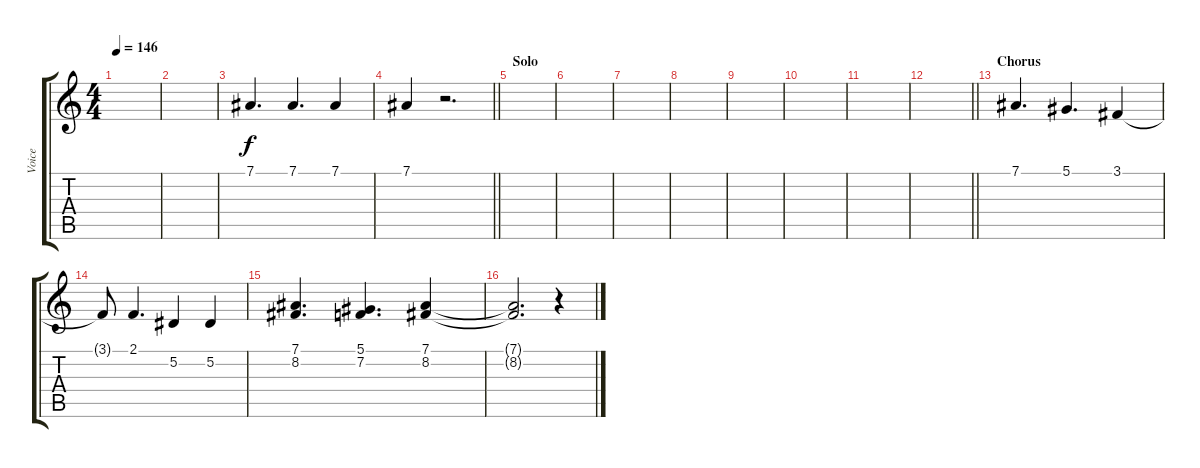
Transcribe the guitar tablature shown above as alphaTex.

\track ("Voice" "Voice") {instrument oboe}
\staff {score tabs}
\tuning (Eb4 Bb3 Gb3 Db3 Ab2 Eb2) {hide}
\ts (4 4)
\tempo 146
\clef g2
\ks c
|
|
7.1.4{d} 7.1.4{d} 7.1.4 |
\barLineRight lightlight
7.1.4 r.2{d} |
\section ("" "Solo")
|
|
|
|
|
|
|
\barLineRight lightlight
|
\section ("" "Chorus")
7.1.4{d} 5.1.4{d} 3.1.4 |
3.1{t}.8 2.1.4{d} 5.2.4 5.2.4 |
(7.1 8.2).4{d} (5.1 7.2).4{d} (7.1 8.2).4 |
(7.1{t} 8.2{t}).2{d} r.4
